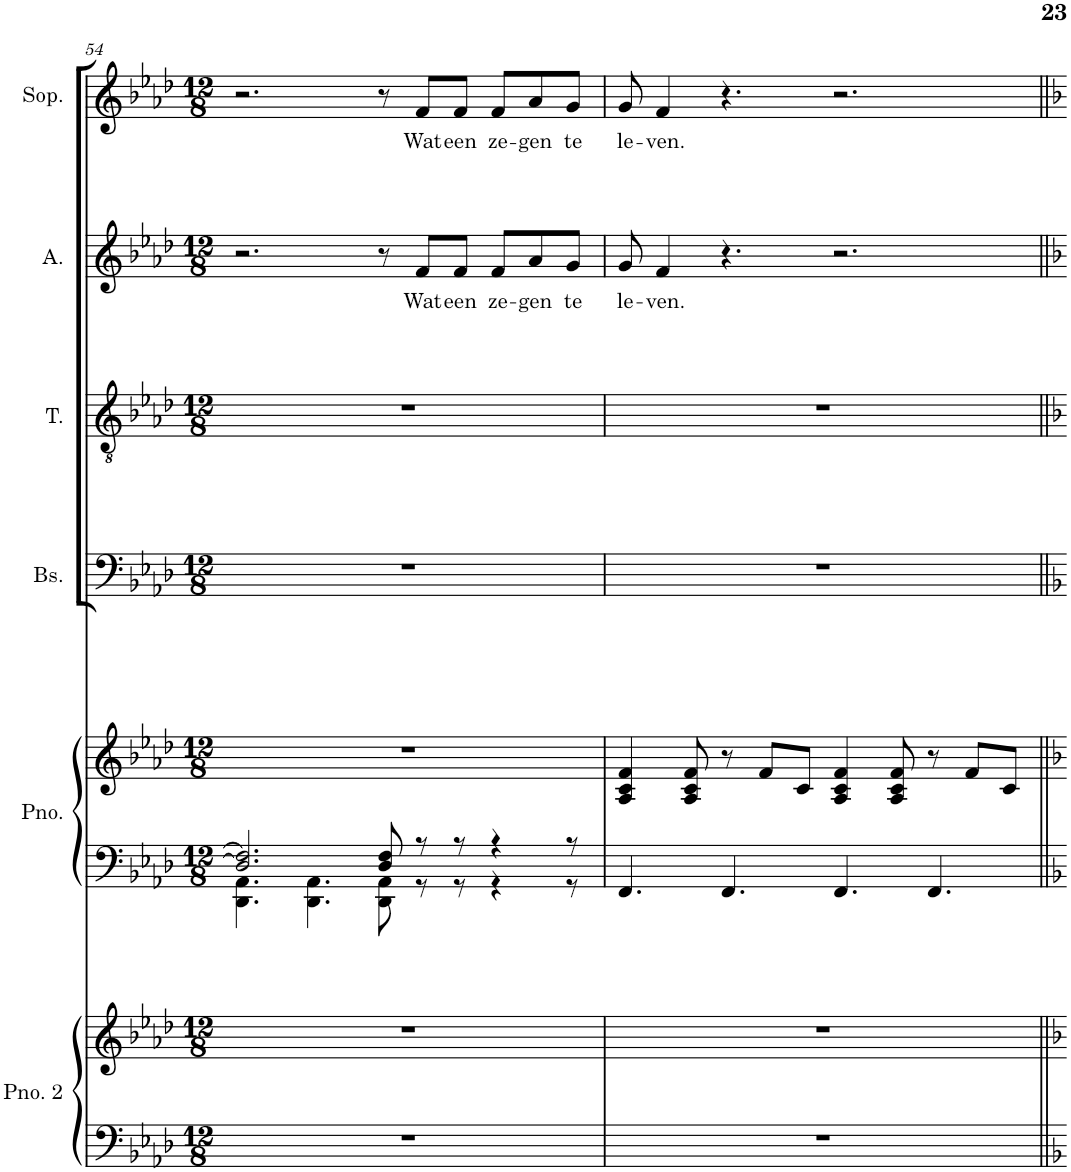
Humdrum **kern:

**kern	**kern	**kern	**kern	**kern	**kern	**kern	**text	**kern	**text
*part6	*part6	*part5	*part5	*part4	*part3	*part2	*part2	*part1	*part1
*staff8	*staff7	*staff6	*staff5	*staff4	*staff3	*staff2	*staff2	*staff1	*staff1
*I"Piano 2	*	*I"Piano	*	*I"Bas	*I"Tenor	*I"Alt	*	*I"Sopraan	*
*I'Pno. 2	*	*I'Pno.	*	*I'Bs.	*I'T.	*I'A.	*	*I'Sop.	*
!!LO:PB:g=z
*clefF4	*clefG2	*clefF4	*clefG2	*clefF4	*clefGv2	*clefG2	*	*clefG2	*
*k[b-e-a-d-]	*k[b-e-a-d-]	*k[b-e-a-d-]	*k[b-e-a-d-]	*k[b-e-a-d-]	*k[b-e-a-d-]	*k[b-e-a-d-]	*	*k[b-e-a-d-]	*
*M12/8	*M12/8	*M12/8	*M12/8	*M12/8	*M12/8	*M12/8	*	*M12/8	*
=54	=54	=54	=54	=54	=54	=54	=54	=54	=54
*	*	*^	*	*	*	*	*	*	*
1.r	1.r	2.D-/] 2.F/]	4.DD-\ 4.AA-\	1.r	1.r	1.r	2.r	.	2.r	.
.	.	.	4.DD-\ 4.AA-\	.	.	.	.	.	.	.
.	.	8D-/ 8F/	8DD-\ 8AA-\	.	.	.	8r	.	8r	.
!	!	!	!	!	!	!	!	!LO:LY:b	!	!LO:LY:b
.	.	8r	8r	.	.	.	8f/L	Wat	8f/L	Wat
!	!	!	!	!	!	!	!	!LO:LY:b	!	!LO:LY:b
.	.	8r	8r	.	.	.	8f/J	een	8f/J	een
!	!	!	!	!	!	!	!	!LO:LY:b	!	!LO:LY:b
.	.	4r	4r	.	.	.	8f/L	ze-	8f/L	ze-
!	!	!	!	!	!	!	!	!LO:LY:b	!	!LO:LY:b
.	.	.	.	.	.	.	8a-/	-gen	8a-/	-gen
!	!	!	!	!	!	!	!	!LO:LY:b	!	!LO:LY:b
.	.	8r	8r	.	.	.	8g/J	te	8g/J	te
=55	=55	=55	=55	=55	=55	=55	=55	=55	=55	=55
!	!	!	!	!	!	!	!	!LO:LY:b	!	!LO:LY:b
*	*	*v	*v	*	*	*	*	*	*	*
1.r	1.r	4.FF/	4A-/ 4c/ 4f/	1.r	1.r	8g/	le-	8g/	le-
!	!	!	!	!	!	!	!LO:LY:b	!	!LO:LY:b
.	.	.	.	.	.	4f/	-ven.	4f/	-ven.
.	.	.	8A-/ 8c/ 8f/	.	.	.	.	.	.
.	.	4.FF/	8r	.	.	4.r	.	4.r	.
.	.	.	8f/L	.	.	.	.	.	.
.	.	.	8c/J	.	.	.	.	.	.
.	.	4.FF/	4A-/ 4c/ 4f/	.	.	2.r	.	2.r	.
.	.	.	8A-/ 8c/ 8f/	.	.	.	.	.	.
.	.	4.FF/	8r	.	.	.	.	.	.
.	.	.	8f/L	.	.	.	.	.	.
.	.	.	8c/J	.	.	.	.	.	.
=||	=||	=||	=||	=||	=||	=||	=||	=||	=||
*-	*-	*-	*-	*-	*-	*-	*-	*-	*-
